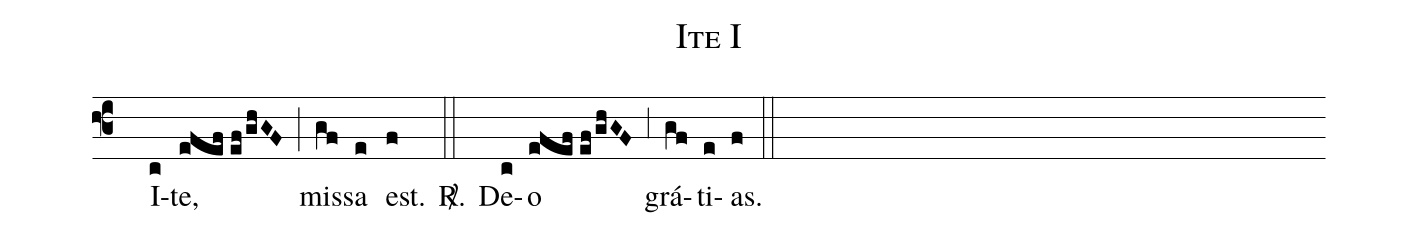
name:Ite I;
%%
(f3) () I(c)te,(efef//ef/ghGF) (;) mis(gf)sa(e) est.(f) <sp>R/</sp>.(::) De(c)o(efef//ef/ghGF) (,3) grá(gf)ti(e)as.(f) (::)
